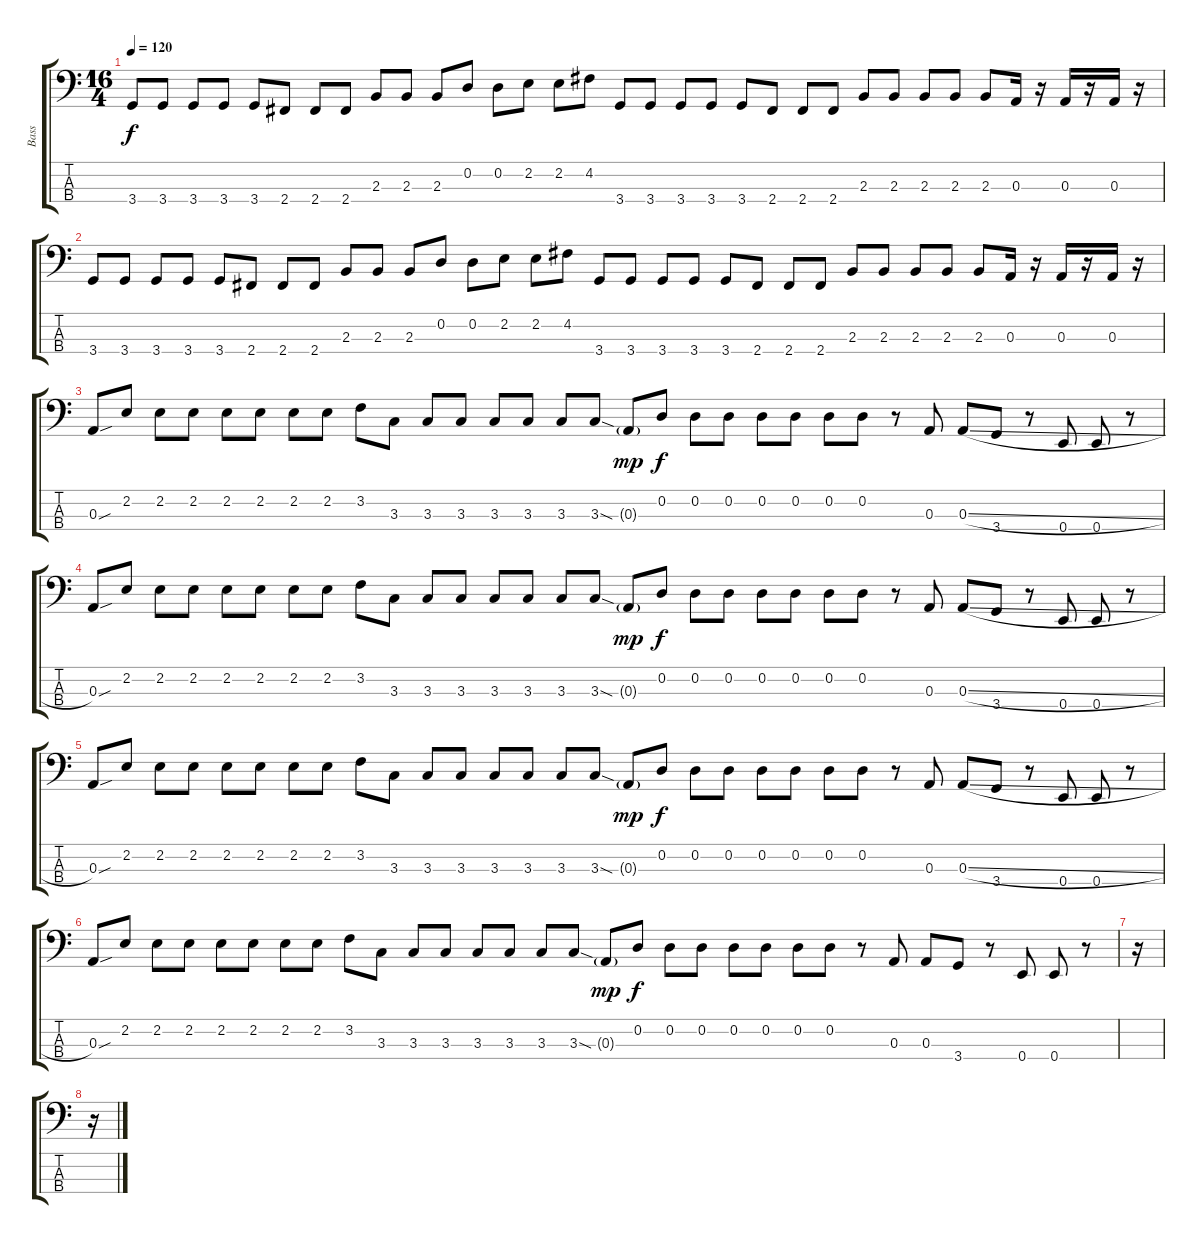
\track ("Bass" "Bass") {instrument electricbasspick}
\staff {score tabs}
\tuning (G2 D2 A1 E1) {hide}
\ts (16 4)
\tempo 120
\clef f4
\ks c
3.4.8{dy f} 3.4.8 3.4.8 3.4.8 3.4.8 2.4.8 2.4.8 2.4.8 2.3.8 2.3.8 2.3.8 0.2.8 0.2.8 2.2.8 2.2.8 4.2.8 3.4.8 3.4.8 3.4.8 3.4.8 3.4.8 2.4.8 2.4.8 2.4.8 2.3.8 2.3.8 2.3.8 2.3.8 2.3.8 0.3.16 r.16 0.3.16 r.16 0.3.16 r.16 |
3.4.8 3.4.8 3.4.8 3.4.8 3.4.8 2.4.8 2.4.8 2.4.8 2.3.8 2.3.8 2.3.8 0.2.8 0.2.8 2.2.8 2.2.8 4.2.8 3.4.8 3.4.8 3.4.8 3.4.8 3.4.8 2.4.8 2.4.8 2.4.8 2.3.8 2.3.8 2.3.8 2.3.8 2.3.8 0.3.16 r.16 0.3.16 r.16 0.3.16 r.16 |
0.3{sou}.8 2.2.8 2.2.8 2.2.8 2.2.8 2.2.8 2.2.8 2.2.8 3.2.8 3.3.8 3.3.8 3.3.8 3.3.8 3.3.8 3.3.8 3.3{sod}.8 0.3{g}.8{dy mp} 0.2.8{dy f} 0.2.8 0.2.8 0.2.8 0.2.8 0.2.8 0.2.8 r.8 0.3.8 0.3{sl}.8 3.4.8 r.8 0.4.8 0.4.8 r.8 |
0.3{sou}.8 2.2.8 2.2.8 2.2.8 2.2.8 2.2.8 2.2.8 2.2.8 3.2.8 3.3.8 3.3.8 3.3.8 3.3.8 3.3.8 3.3.8 3.3{sod}.8 0.3{g}.8{dy mp} 0.2.8{dy f} 0.2.8 0.2.8 0.2.8 0.2.8 0.2.8 0.2.8 r.8 0.3.8 0.3{sl}.8 3.4.8 r.8 0.4.8 0.4.8 r.8 |
0.3{sou}.8 2.2.8 2.2.8 2.2.8 2.2.8 2.2.8 2.2.8 2.2.8 3.2.8 3.3.8 3.3.8 3.3.8 3.3.8 3.3.8 3.3.8 3.3{sod}.8 0.3{g}.8{dy mp} 0.2.8{dy f} 0.2.8 0.2.8 0.2.8 0.2.8 0.2.8 0.2.8 r.8 0.3.8 0.3{sl}.8 3.4.8 r.8 0.4.8 0.4.8 r.8 |
0.3{sou}.8 2.2.8 2.2.8 2.2.8 2.2.8 2.2.8 2.2.8 2.2.8 3.2.8 3.3.8 3.3.8 3.3.8 3.3.8 3.3.8 3.3.8 3.3{sod}.8 0.3{g}.8{dy mp} 0.2.8{dy f} 0.2.8 0.2.8 0.2.8 0.2.8 0.2.8 0.2.8 r.8 0.3.8 0.3.8 3.4.8 r.8 0.4.8 0.4.8 r.8 |
r.16 |
r.16
